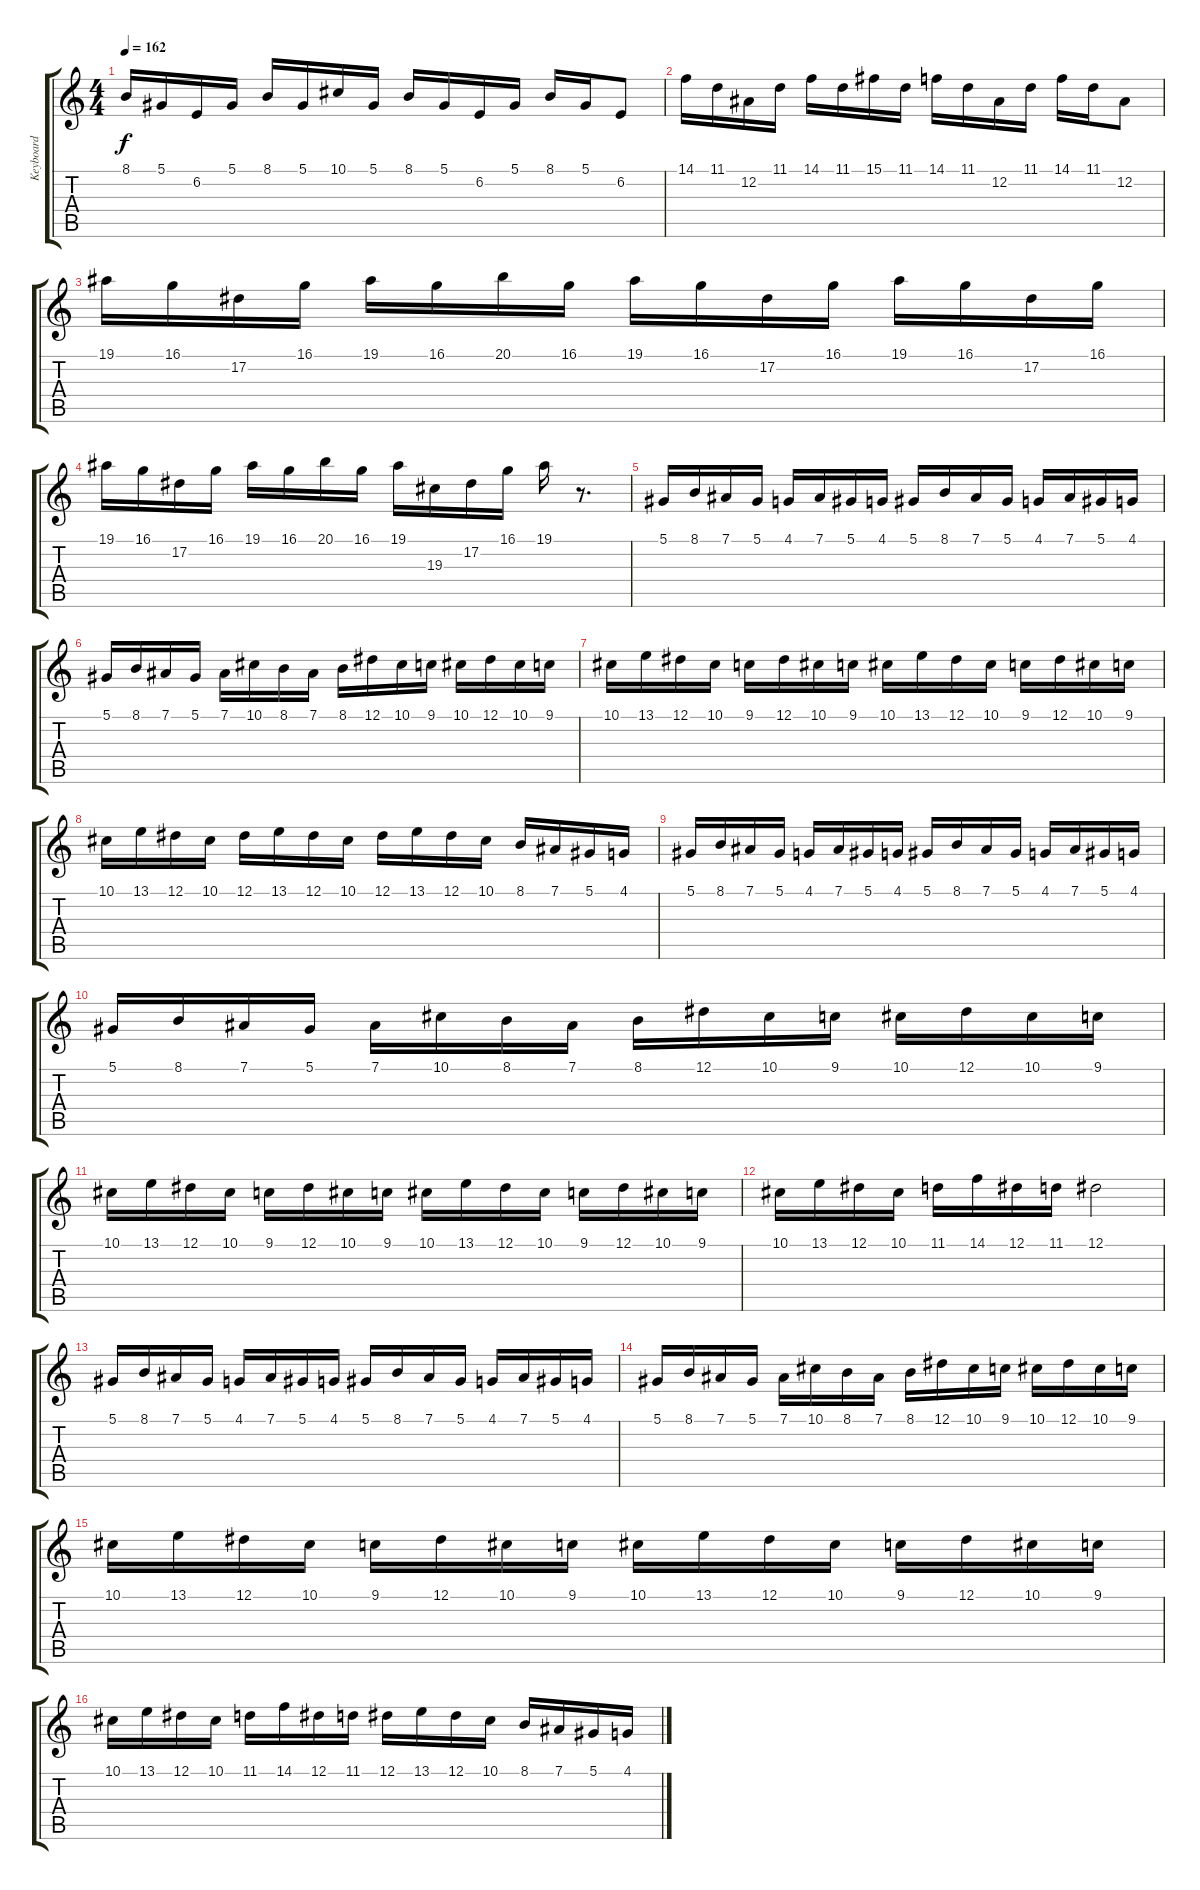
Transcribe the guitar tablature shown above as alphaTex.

\track ("Keyboard" "Keyboard") {instrument harpsichord}
\staff {score tabs}
\tuning (Eb4 Bb3 Gb3 Db3 Ab2 Eb2) {hide}
\ts (4 4)
\tempo 162
\clef g2
\ks c
8.1.16{dy f} 5.1.16 6.2.16 5.1.16 8.1.16 5.1.16 10.1.16 5.1.16 8.1.16 5.1.16 6.2.16 5.1.16 8.1.16 5.1.16 6.2.8 |
14.1.16 11.1.16 12.2.16 11.1.16 14.1.16 11.1.16 15.1.16 11.1.16 14.1.16 11.1.16 12.2.16 11.1.16 14.1.16 11.1.16 12.2.8 |
19.1.16 16.1.16 17.2.16 16.1.16 19.1.16 16.1.16 20.1.16 16.1.16 19.1.16 16.1.16 17.2.16 16.1.16 19.1.16 16.1.16 17.2.16 16.1.16 |
19.1.16 16.1.16 17.2.16 16.1.16 19.1.16 16.1.16 20.1.16 16.1.16 19.1.16 19.3.16 17.2.16 16.1.16 19.1.16 r.8{d} |
5.1.16 8.1.16 7.1.16 5.1.16 4.1.16 7.1.16 5.1.16 4.1.16 5.1.16 8.1.16 7.1.16 5.1.16 4.1.16 7.1.16 5.1.16 4.1.16 |
5.1.16 8.1.16 7.1.16 5.1.16 7.1.16 10.1.16 8.1.16 7.1.16 8.1.16 12.1.16 10.1.16 9.1.16 10.1.16 12.1.16 10.1.16 9.1.16 |
10.1.16 13.1.16 12.1.16 10.1.16 9.1.16 12.1.16 10.1.16 9.1.16 10.1.16 13.1.16 12.1.16 10.1.16 9.1.16 12.1.16 10.1.16 9.1.16 |
10.1.16 13.1.16 12.1.16 10.1.16 12.1.16 13.1.16 12.1.16 10.1.16 12.1.16 13.1.16 12.1.16 10.1.16 8.1.16 7.1.16 5.1.16 4.1.16 |
5.1.16 8.1.16 7.1.16 5.1.16 4.1.16 7.1.16 5.1.16 4.1.16 5.1.16 8.1.16 7.1.16 5.1.16 4.1.16 7.1.16 5.1.16 4.1.16 |
5.1.16 8.1.16 7.1.16 5.1.16 7.1.16 10.1.16 8.1.16 7.1.16 8.1.16 12.1.16 10.1.16 9.1.16 10.1.16 12.1.16 10.1.16 9.1.16 |
10.1.16 13.1.16 12.1.16 10.1.16 9.1.16 12.1.16 10.1.16 9.1.16 10.1.16 13.1.16 12.1.16 10.1.16 9.1.16 12.1.16 10.1.16 9.1.16 |
10.1.16 13.1.16 12.1.16 10.1.16 11.1.16 14.1.16 12.1.16 11.1.16 12.1.2 |
5.1.16 8.1.16 7.1.16 5.1.16 4.1.16 7.1.16 5.1.16 4.1.16 5.1.16 8.1.16 7.1.16 5.1.16 4.1.16 7.1.16 5.1.16 4.1.16 |
5.1.16 8.1.16 7.1.16 5.1.16 7.1.16 10.1.16 8.1.16 7.1.16 8.1.16 12.1.16 10.1.16 9.1.16 10.1.16 12.1.16 10.1.16 9.1.16 |
10.1.16 13.1.16 12.1.16 10.1.16 9.1.16 12.1.16 10.1.16 9.1.16 10.1.16 13.1.16 12.1.16 10.1.16 9.1.16 12.1.16 10.1.16 9.1.16 |
10.1.16 13.1.16 12.1.16 10.1.16 11.1.16 14.1.16 12.1.16 11.1.16 12.1.16 13.1.16 12.1.16 10.1.16 8.1.16 7.1.16 5.1.16 4.1.16
